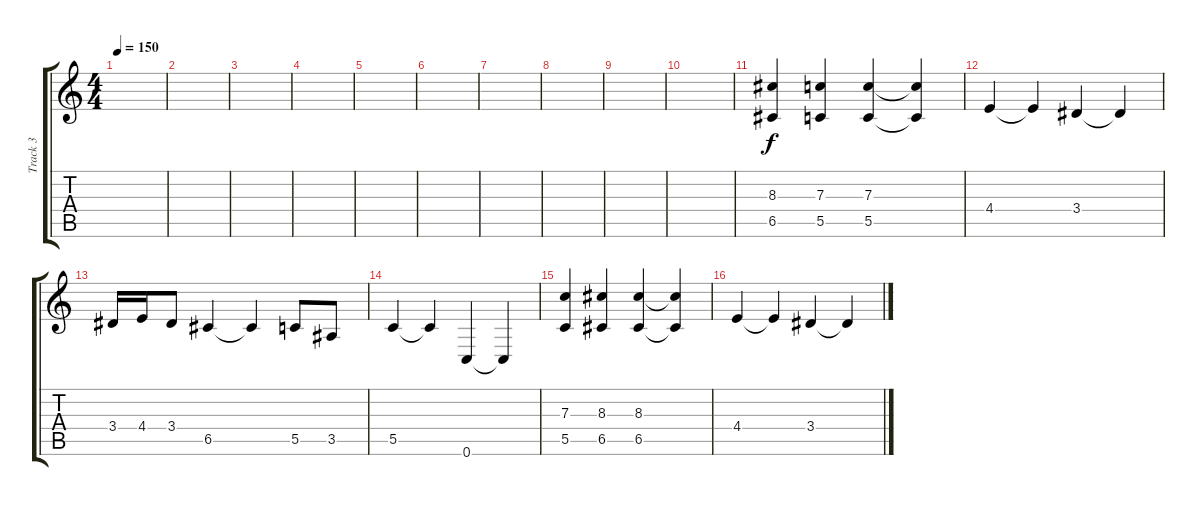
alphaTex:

\track ("Track 3" "Track 3") {instrument distortionguitar}
\staff {score tabs}
\tuning (D4 A3 F3 C3 G2 C2) {hide}
\ts (4 4)
\tempo 150
\clef g2
\ks c
|
|
|
|
|
|
|
|
|
|
(8.3 6.5).4 (7.3 5.5).4 (7.3 5.5).4 (7.3{t} 5.5{t}).4 |
4.4.4 4.4{t}.4 3.4.4 3.4{t}.4 |
3.4.16 4.4.16 3.4.8 6.5.4 6.5{t}.4 5.5.8 3.5.8 |
5.5.4 5.5{t}.4 0.6.4 0.6{t}.4 |
(7.3 5.5).4 (8.3 6.5).4 (8.3 6.5).4 (8.3{t} 6.5{t}).4 |
4.4.4 4.4{t}.4 3.4.4 3.4{t}.4
